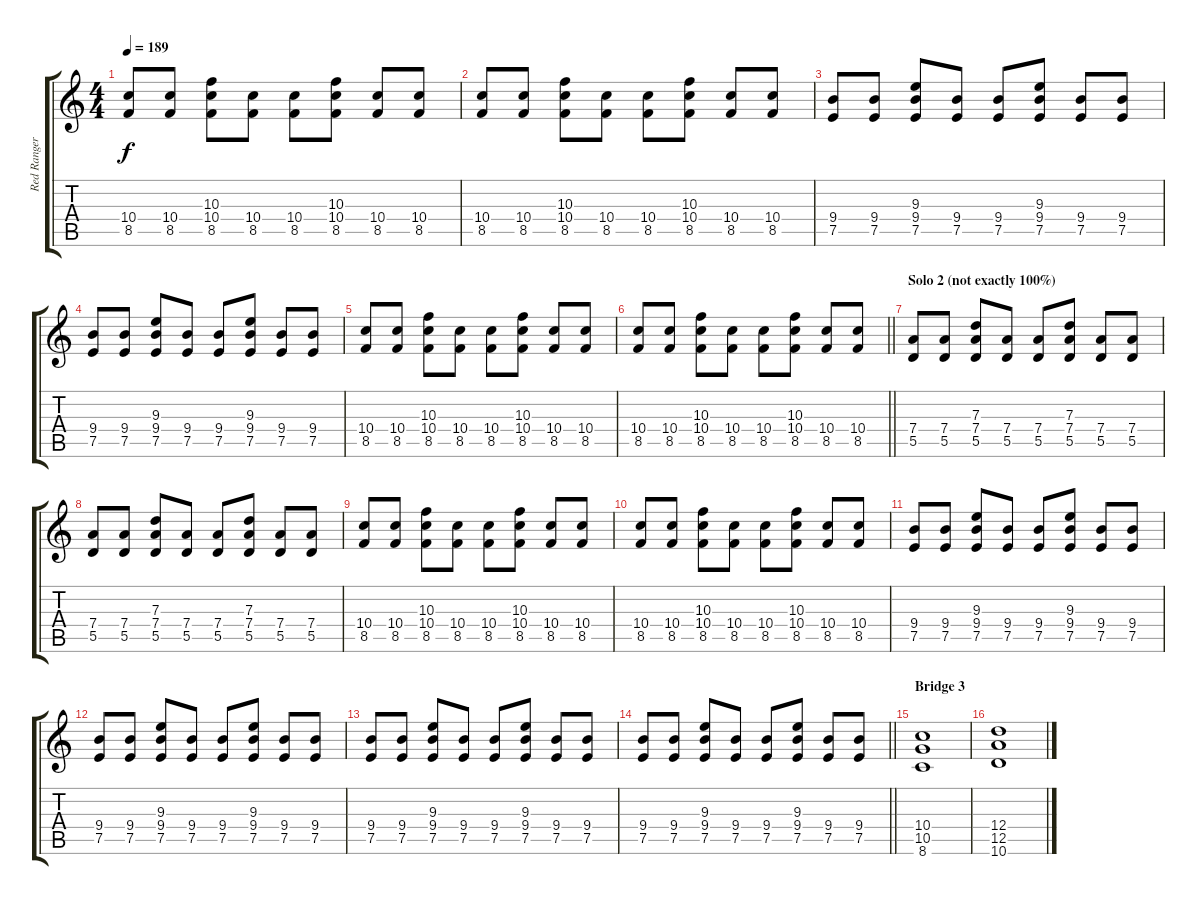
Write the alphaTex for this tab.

\track ("Red Ranger (Guitar)" "Red Ranger") {instrument distortionguitar}
\staff {score tabs}
\tuning (E4 B3 G3 D3 A2 E2) {hide}
\ts (4 4)
\tempo 189
\clef g2
\ks c
(10.4 8.5).8{dy f} (10.4 8.5).8 (10.3 10.4 8.5).8 (10.4 8.5).8 (10.4 8.5).8 (10.3 10.4 8.5).8 (10.4 8.5).8 (10.4 8.5).8 |
(10.4 8.5).8 (10.4 8.5).8 (10.3 10.4 8.5).8 (10.4 8.5).8 (10.4 8.5).8 (10.3 10.4 8.5).8 (10.4 8.5).8 (10.4 8.5).8 |
(9.4 7.5).8 (9.4 7.5).8 (9.3 9.4 7.5).8 (9.4 7.5).8 (9.4 7.5).8 (9.3 9.4 7.5).8 (9.4 7.5).8 (9.4 7.5).8 |
(9.4 7.5).8 (9.4 7.5).8 (9.3 9.4 7.5).8 (9.4 7.5).8 (9.4 7.5).8 (9.3 9.4 7.5).8 (9.4 7.5).8 (9.4 7.5).8 |
(10.4 8.5).8 (10.4 8.5).8 (10.3 10.4 8.5).8 (10.4 8.5).8 (10.4 8.5).8 (10.3 10.4 8.5).8 (10.4 8.5).8 (10.4 8.5).8 |
\barLineRight lightlight
(10.4 8.5).8 (10.4 8.5).8 (10.3 10.4 8.5).8 (10.4 8.5).8 (10.4 8.5).8 (10.3 10.4 8.5).8 (10.4 8.5).8 (10.4 8.5).8 |
\section ("" "Solo 2 (not exactly 100%)")
(7.4 5.5).8 (7.4 5.5).8 (7.3 7.4 5.5).8 (7.4 5.5).8 (7.4 5.5).8 (7.3 7.4 5.5).8 (7.4 5.5).8 (7.4 5.5).8 |
(7.4 5.5).8 (7.4 5.5).8 (7.3 7.4 5.5).8 (7.4 5.5).8 (7.4 5.5).8 (7.3 7.4 5.5).8 (7.4 5.5).8 (7.4 5.5).8 |
(10.4 8.5).8 (10.4 8.5).8 (10.3 10.4 8.5).8 (10.4 8.5).8 (10.4 8.5).8 (10.3 10.4 8.5).8 (10.4 8.5).8 (10.4 8.5).8 |
(10.4 8.5).8 (10.4 8.5).8 (10.3 10.4 8.5).8 (10.4 8.5).8 (10.4 8.5).8 (10.3 10.4 8.5).8 (10.4 8.5).8 (10.4 8.5).8 |
(9.4 7.5).8 (9.4 7.5).8 (9.3 9.4 7.5).8 (9.4 7.5).8 (9.4 7.5).8 (9.3 9.4 7.5).8 (9.4 7.5).8 (9.4 7.5).8 |
(9.4 7.5).8 (9.4 7.5).8 (9.3 9.4 7.5).8 (9.4 7.5).8 (9.4 7.5).8 (9.3 9.4 7.5).8 (9.4 7.5).8 (9.4 7.5).8 |
(9.4 7.5).8 (9.4 7.5).8 (9.3 9.4 7.5).8 (9.4 7.5).8 (9.4 7.5).8 (9.3 9.4 7.5).8 (9.4 7.5).8 (9.4 7.5).8 |
\barLineRight lightlight
(9.4 7.5).8 (9.4 7.5).8 (9.3 9.4 7.5).8 (9.4 7.5).8 (9.4 7.5).8 (9.3 9.4 7.5).8 (9.4 7.5).8 (9.4 7.5).8 |
\section ("" "Bridge 3")
(10.4 10.5 8.6).1 |
(12.4 12.5 10.6).1
